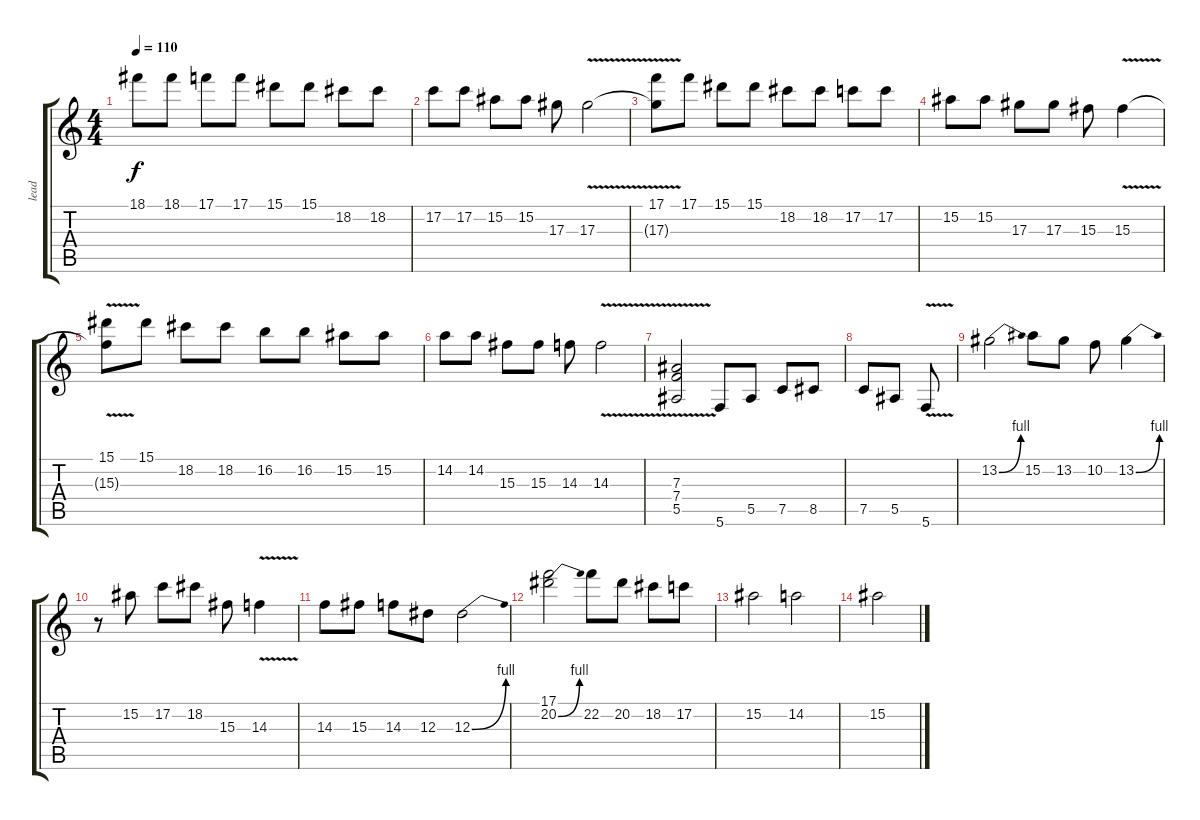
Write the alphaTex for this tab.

\track ("lead" "lead") {instrument distortionguitar}
\staff {score tabs}
\tuning (C4 G3 Eb3 Bb2 F2 C2) {hide}
\ts (4 4)
\tempo 110
\clef g2
\ks c
18.1.8{dy f instrument distortionguitar} 18.1.8 17.1.8 17.1.8 15.1.8 15.1.8 18.2.8 18.2.8 |
17.2.8 17.2.8 15.2.8 15.2.8 17.3.8 17.3{v}.2 |
(17.1 17.3{t}).8 17.1.8 15.1.8 15.1.8 18.2.8 18.2.8 17.2.8 17.2.8 |
15.2.8 15.2.8 17.3.8 17.3.8 15.3.8 15.3{v}.4 |
(15.1 15.3{t}).8 15.1.8 18.2.8 18.2.8 16.2.8 16.2.8 15.2.8 15.2.8 |
14.2.8 14.2.8 15.3.8 15.3.8 14.3.8 14.3{v}.2 |
(7.3{v} 7.4 5.5).2 5.6.8 5.5.8 7.5.8 8.5.8 |
7.5.8 5.5.8 5.6{v}.8 |
13.2{be (bend 0 0 60 4)}.2 15.2.8 13.2.8 10.2.8 13.2{be (bend 0 0 60 4)}.4 |
r.8 15.2.8 17.2.8 18.2.8 15.3.8 14.3{v}.4 |
14.3.8 15.3.8 14.3.8 12.3.8 12.3{be (bend 0 0 60 4)}.2 |
(17.1 20.2{be (bend 0 0 60 4)}).2 22.2.8 20.2.8 18.2.8 17.2.8 |
15.2.2 14.2.2 |
15.2.2
